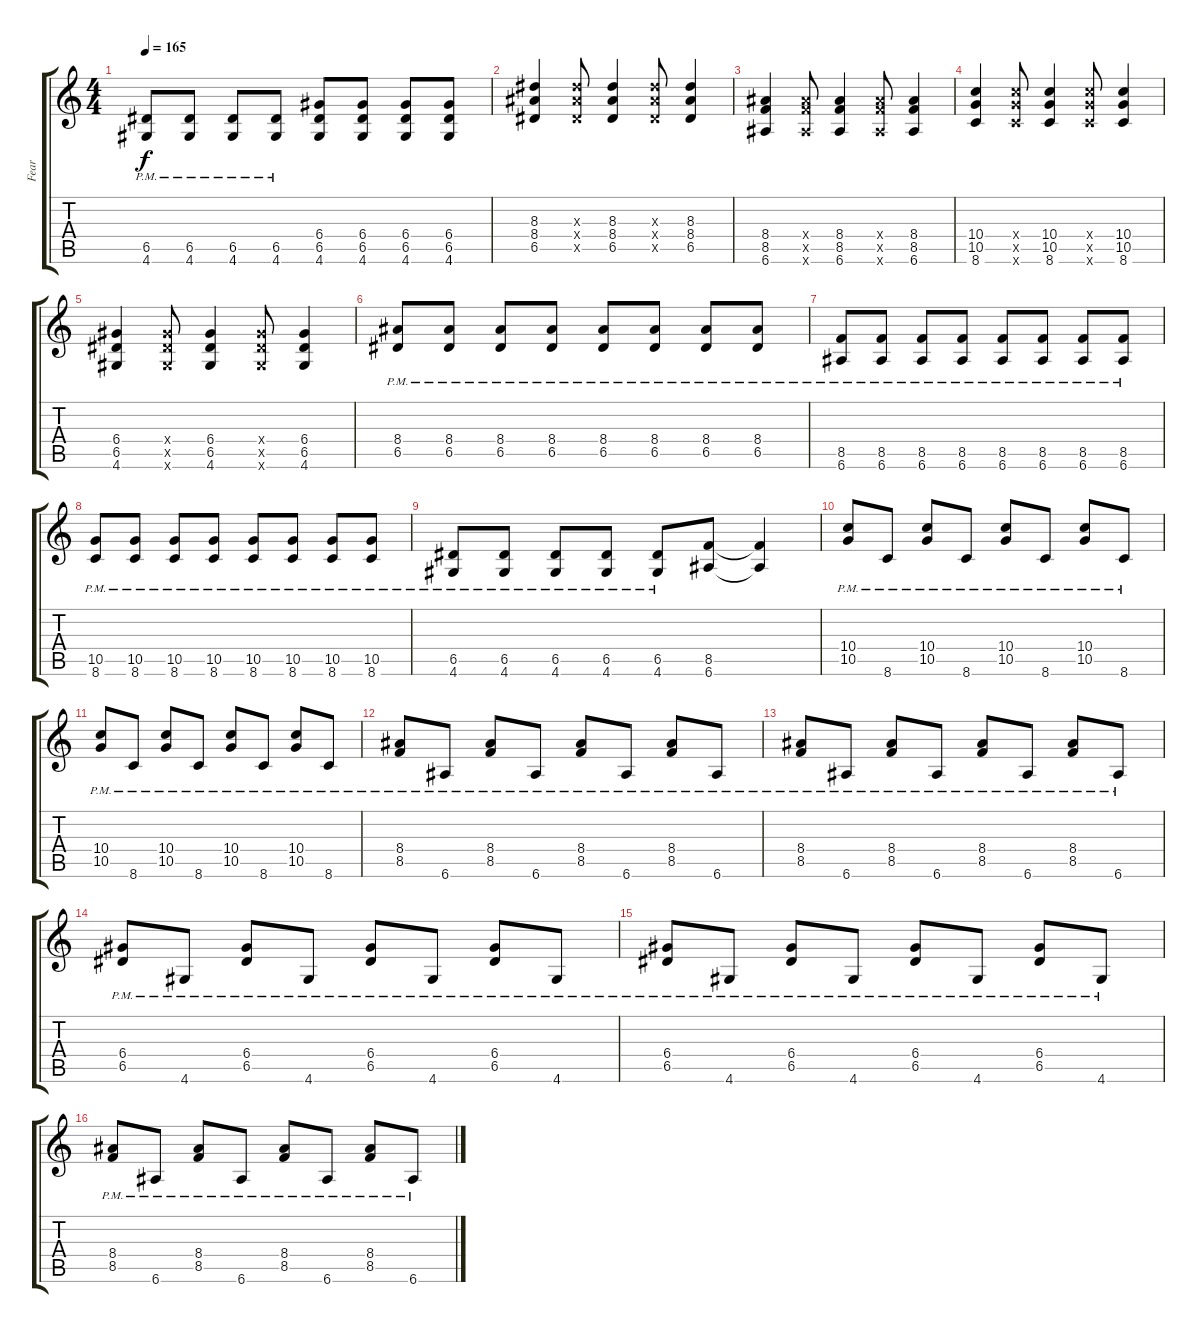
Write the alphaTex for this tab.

\track ("Fear" "Fear") {instrument distortionguitar}
\staff {score tabs}
\tuning (E4 B3 G3 D3 A2 E2) {hide}
\ts (4 4)
\tempo 165
\clef g2
\ks c
(6.5{pm} 4.6{pm}).8{dy f} (6.5{pm} 4.6{pm}).8 (6.5{pm} 4.6{pm}).8 (6.5{pm} 4.6{pm}).8 (6.4 6.5 4.6).8 (6.4 6.5 4.6).8 (6.4 6.5 4.6).8 (6.4 6.5 4.6).8 |
(8.3 8.4 6.5).4 (8.3{x} 8.4{x} 6.5{x}).8 (8.3 8.4 6.5).4 (8.3{x} 8.4{x} 6.5{x}).8 (8.3 8.4 6.5).4 |
(8.4 8.5 6.6).4 (8.4{x} 8.5{x} 6.6{x}).8 (8.4 8.5 6.6).4 (8.4{x} 8.5{x} 6.6{x}).8 (8.4 8.5 6.6).4 |
(10.4 10.5 8.6).4 (10.4{x} 10.5{x} 8.6{x}).8 (10.4 10.5 8.6).4 (10.4{x} 10.5{x} 8.6{x}).8 (10.4 10.5 8.6).4 |
(6.4 6.5 4.6).4 (6.4{x} 6.5{x} 4.6{x}).8 (6.4 6.5 4.6).4 (6.4{x} 6.5{x} 4.6{x}).8 (6.4 6.5 4.6).4 |
(8.4{pm} 6.5{pm}).8 (8.4{pm} 6.5{pm}).8 (8.4{pm} 6.5{pm}).8 (8.4{pm} 6.5{pm}).8 (8.4{pm} 6.5{pm}).8 (8.4{pm} 6.5{pm}).8 (8.4{pm} 6.5{pm}).8 (8.4{pm} 6.5{pm}).8 |
(8.5{pm} 6.6{pm}).8 (8.5{pm} 6.6{pm}).8 (8.5{pm} 6.6{pm}).8 (8.5{pm} 6.6{pm}).8 (8.5{pm} 6.6{pm}).8 (8.5{pm} 6.6{pm}).8 (8.5{pm} 6.6{pm}).8 (8.5{pm} 6.6{pm}).8 |
(10.5{pm} 8.6{pm}).8 (10.5{pm} 8.6{pm}).8 (10.5{pm} 8.6{pm}).8 (10.5{pm} 8.6{pm}).8 (10.5{pm} 8.6{pm}).8 (10.5{pm} 8.6{pm}).8 (10.5{pm} 8.6{pm}).8 (10.5{pm} 8.6{pm}).8 |
(6.5{pm} 4.6{pm}).8 (6.5{pm} 4.6{pm}).8 (6.5{pm} 4.6{pm}).8 (6.5{pm} 4.6{pm}).8 (6.5{pm} 4.6{pm}).8 (8.5 6.6).8 (8.5{t} 6.6{t}).4 |
(10.4{pm} 10.5{pm}).8 8.6{pm}.8 (10.4{pm} 10.5{pm}).8 8.6{pm}.8 (10.4{pm} 10.5{pm}).8 8.6{pm}.8 (10.4{pm} 10.5{pm}).8 8.6{pm}.8 |
(10.4{pm} 10.5{pm}).8 8.6{pm}.8 (10.4{pm} 10.5{pm}).8 8.6{pm}.8 (10.4{pm} 10.5{pm}).8 8.6{pm}.8 (10.4{pm} 10.5{pm}).8 8.6{pm}.8 |
(8.4{pm} 8.5{pm}).8 6.6{pm}.8 (8.4{pm} 8.5{pm}).8 6.6{pm}.8 (8.4{pm} 8.5{pm}).8 6.6{pm}.8 (8.4{pm} 8.5{pm}).8 6.6{pm}.8 |
(8.4{pm} 8.5{pm}).8 6.6{pm}.8 (8.4{pm} 8.5{pm}).8 6.6{pm}.8 (8.4{pm} 8.5{pm}).8 6.6{pm}.8 (8.4{pm} 8.5{pm}).8 6.6{pm}.8 |
(6.4{pm} 6.5{pm}).8 4.6{pm}.8 (6.4{pm} 6.5{pm}).8 4.6{pm}.8 (6.4{pm} 6.5{pm}).8 4.6{pm}.8 (6.4{pm} 6.5{pm}).8 4.6{pm}.8 |
(6.4{pm} 6.5{pm}).8 4.6{pm}.8 (6.4{pm} 6.5{pm}).8 4.6{pm}.8 (6.4{pm} 6.5{pm}).8 4.6{pm}.8 (6.4{pm} 6.5{pm}).8 4.6{pm}.8 |
(8.4{pm} 8.5{pm}).8 6.6{pm}.8 (8.4{pm} 8.5{pm}).8 6.6{pm}.8 (8.4{pm} 8.5{pm}).8 6.6{pm}.8 (8.4{pm} 8.5{pm}).8 6.6{pm}.8
